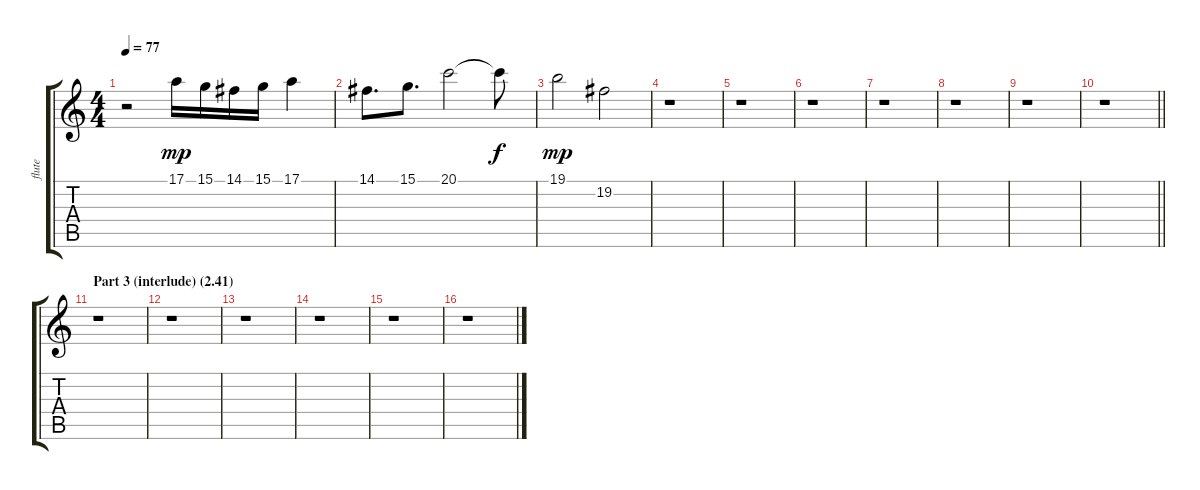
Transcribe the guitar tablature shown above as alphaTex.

\track ("flute" "flute") {instrument flute}
\staff {score tabs}
\tuning (E4 B3 G3 D3 A2 E2) {hide}
\ts (4 4)
\tempo 77
\clef g2
\ks c
r.2{dy mp} 17.1.16 15.1.16 14.1.16 15.1.16 17.1.4 |
14.1.8{d} 15.1.8{d} 20.1.2 20.1{t}.8{dy f} |
19.1.2{dy mp} 19.2.2 |
r.1 |
r.1 |
r.1 |
r.1 |
r.1 |
r.1 |
\barLineRight lightlight
r.1 |
\section ("" "Part 3 (interlude) (2.41)")
r.1 |
r.1 |
r.1 |
r.1 |
r.1 |
r.1
